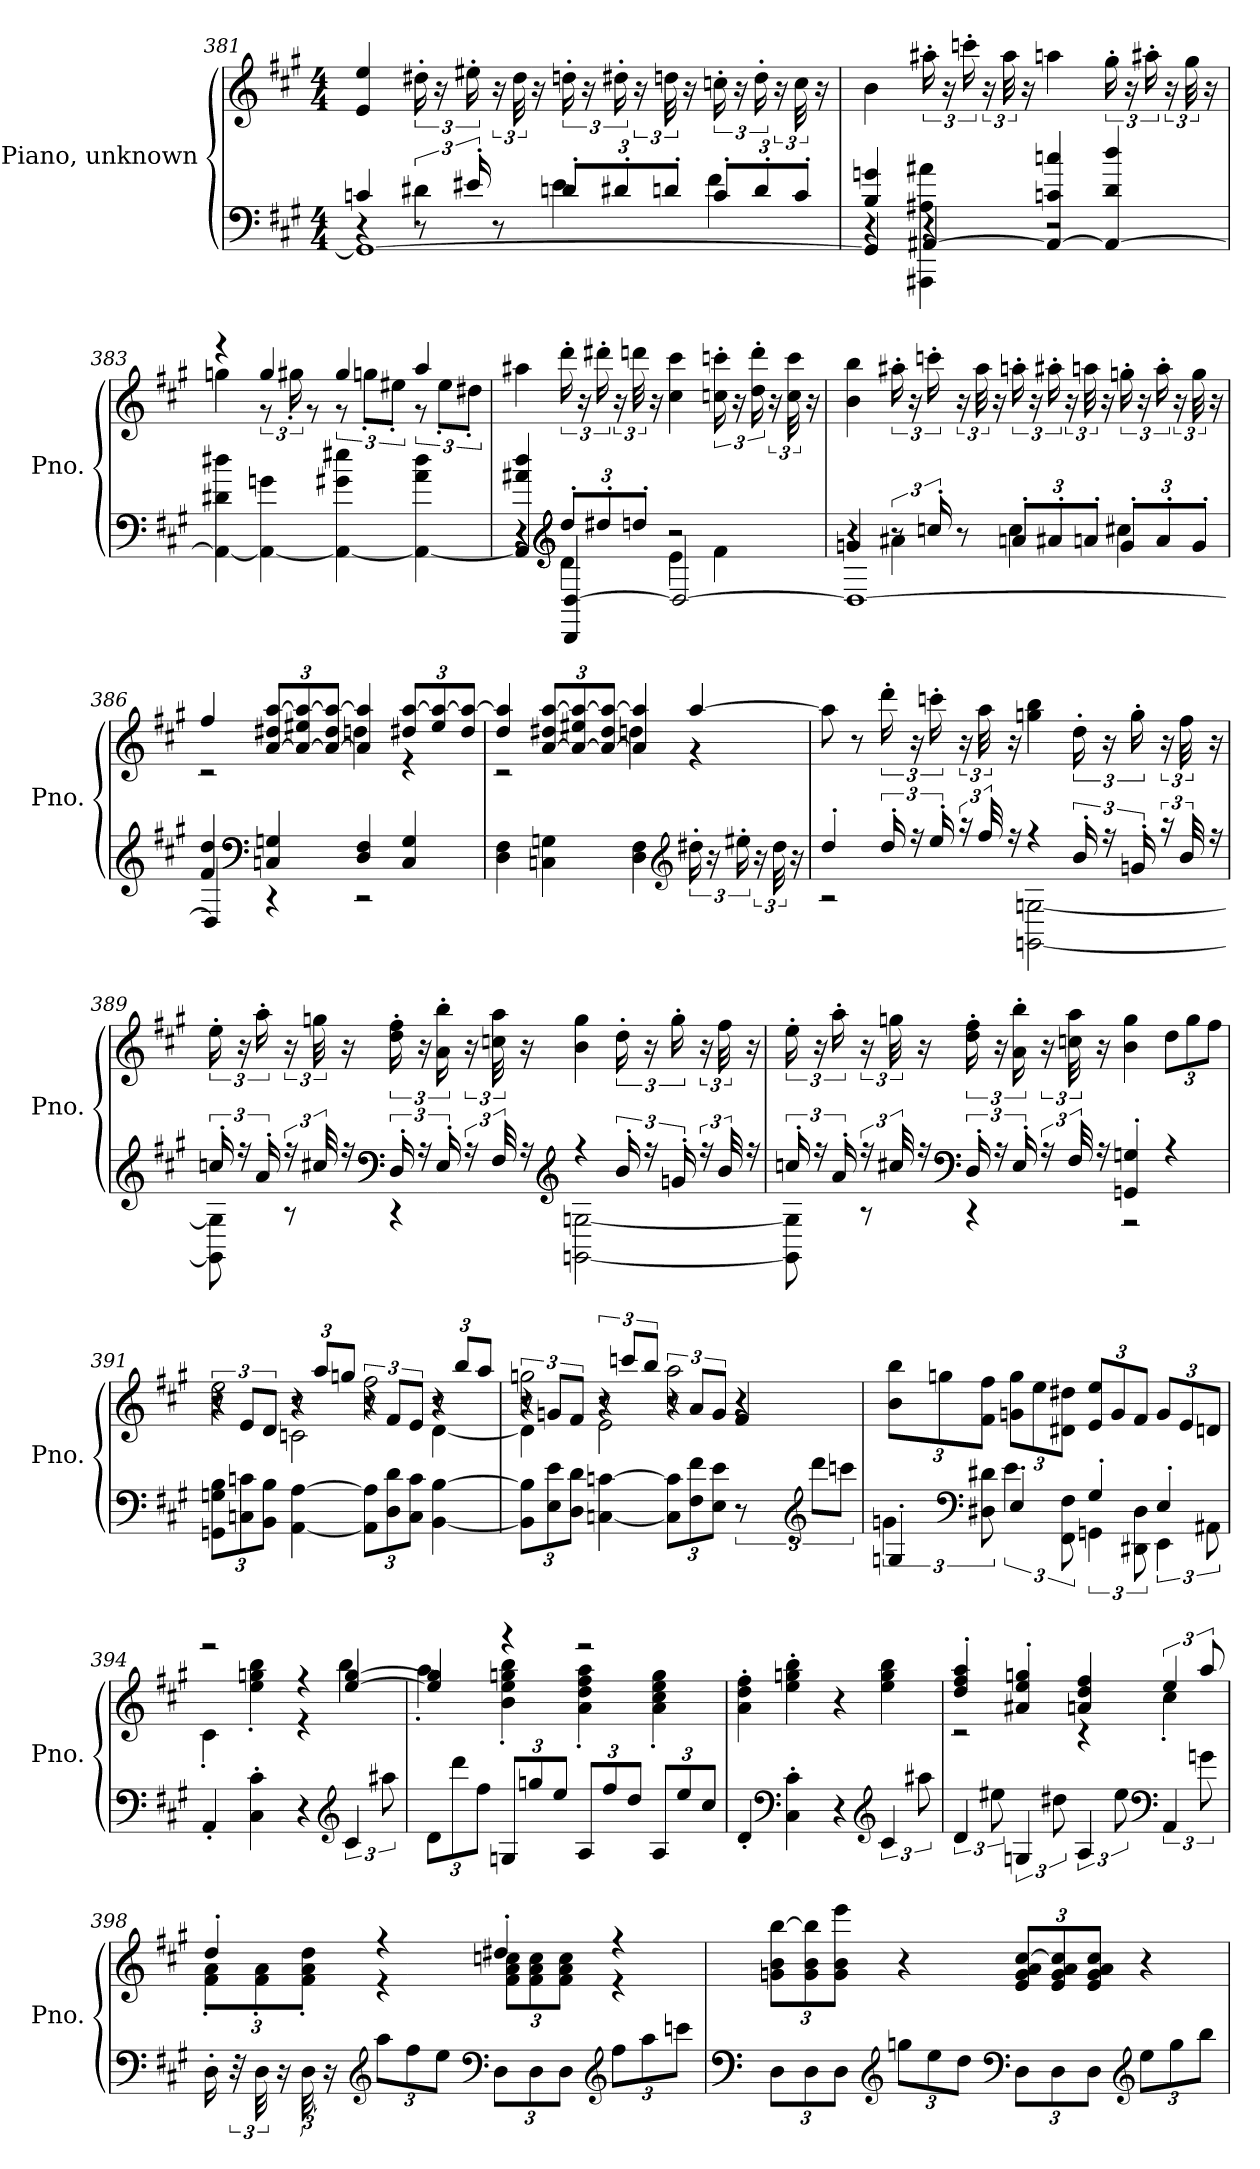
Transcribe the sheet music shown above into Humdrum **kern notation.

**kern	**kern
*part1	*part1
*staff2	*staff1
*I"Piano, unknown	*
*I'Pno.	*
*clefF4	*clefG2
*k[f#c#g#]	*k[f#c#g#]
*M4/4	*M4/4
=381	=381
*^	*
*	*^	*
4cn/	4r	1GG_	4e/ 4ee/
12r	4d#X\	.	24dd#X'\
.	.	.	24r
24e#X'/	.	.	24ee#X'\
8r	.	.	24r
.	.	.	48dd#\
.	.	.	16r
*Xbrackettup	*	*	*
12dn'/L	4e#\	.	24ddn'\
.	.	.	24r
12d#X'/	.	.	24dd#X'\
.	.	.	24r
12dn'/J	.	.	48ddn\
.	.	.	16r
12c'/L	4f#\	.	24ccn'\
.	.	.	24r
12d'/	.	.	24dd'\
.	.	.	24r
12c'/J	.	.	48cc\
.	.	.	16r
!!LO:PB:g=z
=382	=382	=382	=382
4B/ 4gn/	4r	4GG/]	4b\
[4AA#X/	4AAA#X\ 4A#X\ 4a#X\	4r	24aa#X'\
.	.	.	24r
.	.	.	24cccn'\
.	.	.	24r
.	.	.	48aa#\
.	.	.	16r
4AA#/_ 4cn/ 4ccn/	2r	2r	4aan\
4AA#/_ 4d/ 4dd/	.	.	24gg#'\
.	.	.	24r
.	.	.	24aa#X'\
.	.	.	24r
.	.	.	48gg#\
.	.	.	16r
*v	*v	*v	*
=383	=383
*	*^
4AA#\_ 4d#X\ 4dd#X\	4r	4ggn\
4AA#\_ 4gn\	4gg/	12r
.	.	24gg#X'\
.	.	8r
4AA#\_ 4g#X\ 4ee#X\	4gg#/	12r
.	.	12ggn'\L
.	.	12ee#X'\J
4AA#\_ 4a\ 4dd#\	4aa/	12r
.	.	12ee#'\L
.	.	12dd#X'\J
*	*v	*v
!!LO:LB:g=z
=384	=384
*^	*
*	*^	*
4AA#/] 4a#X/ 4dd/	4r	4r	4aa#X\
*clefG2	*	*	*
12dd'/L	4d\	4DD/ [4D/	24ddd'\
.	.	.	24r
12dd#X'/	.	.	24ddd#X'\
.	.	.	24r
12ddn'/J	.	.	48dddn\
.	.	.	16r
2r	4e\	2D/_	4cc#\ 4ccc#\
.	4f#\	.	24ccn\' 24cccn\'
.	.	.	24r
.	.	.	24dd\' 24ddd\'
.	.	.	24r
.	.	.	48cc\ 48ccc\
.	.	.	16r
=385	=385	=385	=385
4gn/	4r	1D_	4b\ 4bb\
*brackettup	*	*	*
12r	4a#X\	.	24aa#X'\
.	.	.	24r
24ccn'/	.	.	24cccn'\
8r	.	.	24r
.	.	.	48aa#\
.	.	.	16r
*Xbrackettup	*	*	*
12an'/L	4cc\	.	24aan'\
.	.	.	24r
12a#X'/	.	.	24aa#X'\
.	.	.	24r
12an'/J	.	.	48aan\
.	.	.	16r
12g'/L	4cc#X\	.	24ggn'\
.	.	.	24r
12a'/	.	.	24aa'\
.	.	.	24r
12g'/J	.	.	48gg\
.	.	.	16r
*	*v	*v	*
!!LO:LB:g=z
=386	=386	=386
*	*	*^
4f#/ 4dd/	4D/]	4ff#/	2r
*clefF4	*	*	*
*	*	*Xbrackettup	*
4Cn/ 4Gn/	4r	[12a/ 12dd#X/ [12aa/L	.
.	.	12a/_ 12ee#X/ 12aa/_	.
.	.	12a/_ 12dd#/ 12aa/_J	.
4D/ 4F#/	2r	4a/] 4aa/]	4ddn\
4C/ 4G/	.	12dd#X/ [12aa/L	4r
.	.	12ee#/ 12aa/_	.
.	.	12dd#/ 12aa/_J	.
*v	*v	*	*
=387	=387	=387
4D\ 4F#\	4dd/ 4aa/]	2r
4Cn\ 4Gn\	[12a/ 12dd#X/ [12aa/L	.
.	12a/_ 12ee#X/ 12aa/_	.
.	12a/_ 12dd#/ 12aa/_J	.
4D\ 4F#\	4a/] 4aa/]	4ddn\
*clefG2	*	*
*brackettup	*	*
24dd#X'\	[4aa/	4r
24r	.	.
24ee#X'\	.	.
24r	.	.
48dd#\	.	.
16r	.	.
*	*v	*v
!!LO:LB:g=z
=388	=388
*^	*
4dd'/	2r	8aa\]
.	.	8r
*	*	*brackettup
24dd'/	.	24ddd'\
24r	.	24r
24ee'/	.	24cccn'\
24r	.	24r
48ff#/	.	48aa\
16r	.	16r
4r	[2GGn\ [2Gn\	4ggn\ 4bb\
24b'/	.	24dd'\
24r	.	24r
24gn'/	.	24gg'\
24r	.	24r
48b/	.	48ff#\
16r	.	16r
!!LO:LB:g=z
=389	=389	=389
24ccn'/	8GG\] 8G\]	24ee'\
24r	.	24r
24a'/	.	24aa'\
24r	8r	24r
48cc#X/	.	48ggn\
16r	.	16r
*clefF4	*	*
24D'/	4r	24dd\' 24ff#\'
24r	.	24r
24E'/	.	24a\' 24bb\'
24r	.	24r
48F#/	.	48ccn\ 48aa\
16r	.	16r
*clefG2	*	*
4r	[2GGn\ [2Gn\	4b\ 4gg\
24b'/	.	24dd'\
24r	.	24r
24gn'/	.	24gg'\
24r	.	24r
48b/	.	48ff#\
16r	.	16r
!!LO:LB:g=z
=390	=390	=390
24ccn'/	8GG\] 8G\]	24ee'\
24r	.	24r
24a'/	.	24aa'\
24r	8r	24r
48cc#X/	.	48ggn\
16r	.	16r
*clefF4	*	*
24D'/	4r	24dd\' 24ff#\'
24r	.	24r
24E'/	.	24a\' 24bb\'
24r	.	24r
48F#/	.	48ccn\ 48aa\
16r	.	16r
4GGn/' 4Gn/'	2r	4b\ 4gg\
*	*	*Xbrackettup
4r	.	12dd\L
.	.	12gg\
.	.	12ff#\J
*v	*v	*
=391	=391
*	*^
*	*	*^
*Xbrackettup	*	*	*brackettup
*	*	*	*^
12GGn\ 12Gn\ 12B\L	4r	2ee\	12r	4r
12Cn\ 12cn\	.	.	12e/L	.
12BB\ 12B\J	.	.	12d/J	.
[4AA\ [4A\	12r	.	4r	2cn\
.	12aa/L	.	.	.
.	12ggn/J	.	.	.
12AA\] 12A\]L	4r	2ff#\	12r	.
12D\ 12d\	.	.	12f#/L	.
12C\ 12c\J	.	.	12e/J	.
[4BB\ [4B\	12r	.	4r	[4d\
.	12bb/L	.	.	.
.	12aa/J	.	.	.
!!LO:PB:g=z	!!	!!	!!
=392	=392	=392	=392	=392
12BB\] 12B\]L	4r	2ggn\	12r	4d\]
12E\ 12e\	.	.	12gn/L	.
12D\ 12d\J	.	.	12f#/J	.
[4Cn\ [4cn\	12r	.	4r	2e\
.	12cccn/L	.	.	.
.	12bb/J	.	.	.
12C\] 12c\]L	4r	2aa\	12r	.
12F#\ 12f#\	.	.	12a/L	.
12E\ 12e\J	.	.	12g/J	.
*brackettup	*	*	*	*
12r	4f#/	.	4r	4r
*clefG2	*	*	*	*
12ddd\L	.	.	.	.
12cccn\J	.	.	.	.
*	*v	*v	*v	*v
=393	=393
*^	*
*	*	*Xbrackettup
4Gn'/	6gn\	12b\ 12bb\L
.	.	12ggn\
*clefF4	*	*
.	12D#X\ 12d#X\	12f#\ 12ff#\J
4E'/	6e\	12gn\ 12gg\L
.	.	12ee\
.	12FF#\ 12F#\	12d#X\ 12dd#X\J
4G'/	6GGn\	12e/ 12ee/L
.	.	12g/
.	12DD#X\ 12D#\	12f#/J
4E'/	6EE\	12g/L
.	.	12e/
.	12AA#X\	12dn/J
*v	*v	*
!!LO:LB:g=z
=394	=394
*	*^
4AA'/	2r	4c#'\
4C#\' 4c#\'	.	4ee\' 4ggn\' 4bb\'
4r	4r	4r
*clefG2	*	*
6c#/	[4ee/ [4gg/	4bb\
12aa#X\	.	.
=395	=395	=395
*Xbrackettup	*	*
12d\L	4ee/] 4gg/]	4aa'\
12ddd\	.	.
12ff#\J	.	.
12Gn/L	4r	4b\' 4ee\' 4ggn\' 4bb\'
12ggn/	.	.
12ee/J	.	.
12A/L	2r	4a\' 4dd\' 4ff#\' 4aa\'
12ff#/	.	.
12dd/J	.	.
12A/L	.	4a\' 4cc#\' 4ee\' 4gg\'
12ee/	.	.
12cc#/J	.	.
*	*v	*v
=396	=396
4d'/	4a\' 4dd\' 4ff#\'
*clefF4	*
4C#\' 4c#\'	4ee\' 4ggn\' 4bb\'
4r	4r
*clefG2	*
*brackettup	*
6c#/	4ee\ 4gg\ 4bb\
12aa#X\	.
!!LO:LB:g=z
=397	=397
*	*^
6d/	4dd/' 4ff#/' 4aa/'	2r
12ee#X\	.	.
6Gn/	4a#X/' 4ee/' 4ggn/'	.
12dd#X\	.	.
6A/	4an/ 4dd/ 4ff#/	4r
12ee#\	.	.
*clefF4	*	*
*	*brackettup	*
6AA/	6ee/	4cc#'\
12gn\	12aa/	.
=398	=398	=398
*	*	*Xbrackettup
16D'\	4dd'/	12f#\' 12a\'L
48r	.	.
48D\	.	12f#\' 12a\'
16r	.	.
48D\	.	12f#\' 12a\' 12dd\'J
16r	.	.
*clefG2	*	*
*Xbrackettup	*	*
12aa\L	4r	4r
12ff#\	.	.
12ee\J	.	.
*clefF4	*	*
12D\L	4dd#X'/	12f#\ 12a\ 12ccn\L
12D\	.	12f#\ 12a\ 12cc\
12D\J	.	12f#\ 12a\ 12cc\J
*clefG2	*	*
12ff#\L	4r	4r
12aa\	.	.
12cccn\J	.	.
*	*v	*v
!!LO:LB:g=z
=399	=399
*clefF4	*
12D\L	12gn\ 12b\ [12bb\L
12D\	12g\ 12b\ 12bb\]
12D\J	12g\ 12b\ 12eee\J
*clefG2	*
12ggn\L	4r
12ee\	.
12dd\J	.
*clefF4	*
12D\L	12e/ 12g/ 12a/ [12cc#/L
12D\	12e/ 12g/ 12a/ 12cc#/]
12D\J	12e/ 12g/ 12a/ 12cc#/J
*clefG2	*
12ee\L	4r
12gg\	.
12bb\J	.
=	=
*-	*-
